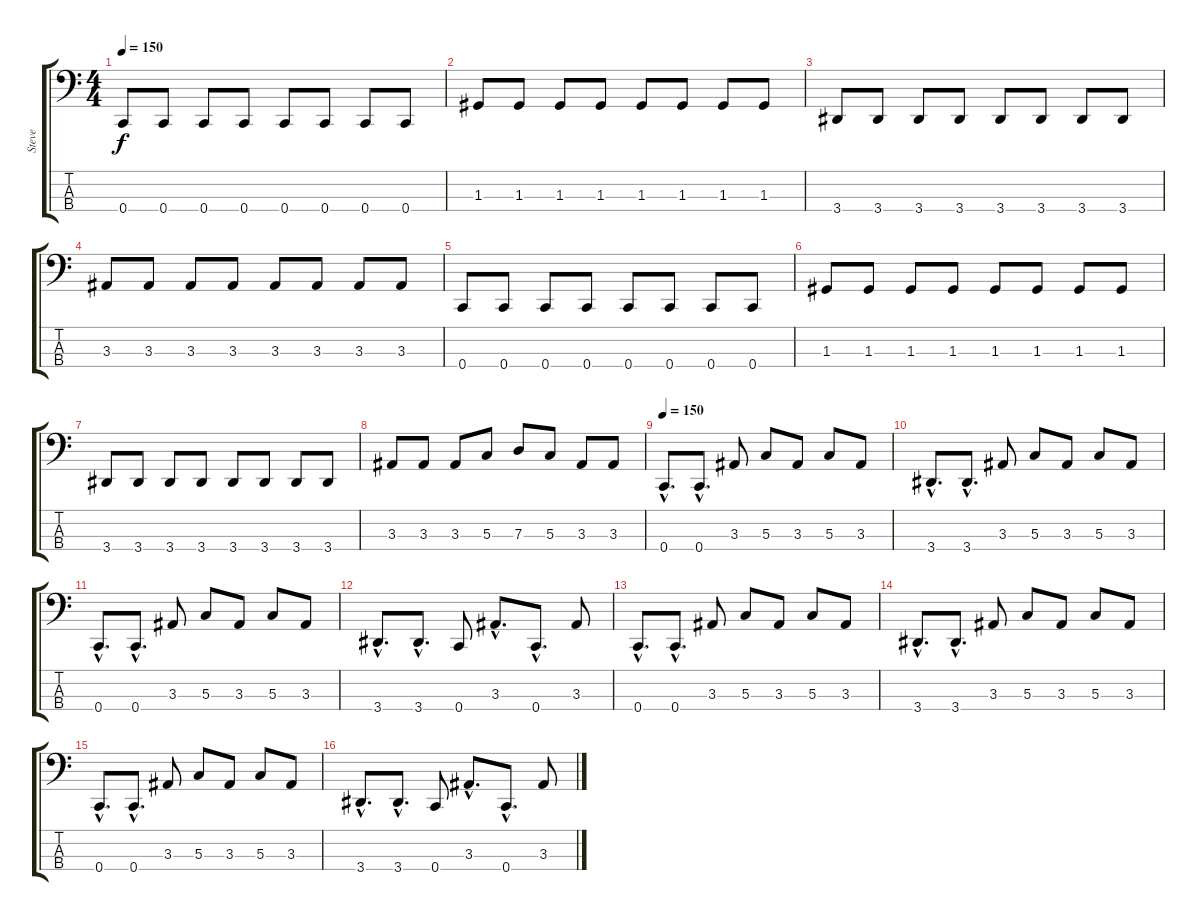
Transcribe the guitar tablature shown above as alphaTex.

\track ("Steve" "Steve") {instrument electricbassfinger}
\staff {score tabs}
\tuning (F2 C2 G1 C1) {hide}
\ts (4 4)
\tempo 150
\clef f4
\ks c
0.4.8{dy f} 0.4.8 0.4.8 0.4.8 0.4.8 0.4.8 0.4.8 0.4.8 |
1.3.8 1.3.8 1.3.8 1.3.8 1.3.8 1.3.8 1.3.8 1.3.8 |
3.4.8 3.4.8 3.4.8 3.4.8 3.4.8 3.4.8 3.4.8 3.4.8 |
3.3.8 3.3.8 3.3.8 3.3.8 3.3.8 3.3.8 3.3.8 3.3.8 |
0.4.8 0.4.8 0.4.8 0.4.8 0.4.8 0.4.8 0.4.8 0.4.8 |
1.3.8 1.3.8 1.3.8 1.3.8 1.3.8 1.3.8 1.3.8 1.3.8 |
3.4.8 3.4.8 3.4.8 3.4.8 3.4.8 3.4.8 3.4.8 3.4.8 |
3.3.8 3.3.8 3.3.8 5.3.8 7.3.8 5.3.8 3.3.8 3.3.8 |
\tempo 150
0.4{hac}.8{d} 0.4{hac}.8{d} 3.3.8 5.3.8 3.3.8 5.3.8 3.3.8 |
3.4{hac}.8{d} 3.4{hac}.8{d} 3.3.8 5.3.8 3.3.8 5.3.8 3.3.8 |
0.4{hac}.8{d} 0.4{hac}.8{d} 3.3.8 5.3.8 3.3.8 5.3.8 3.3.8 |
3.4{hac}.8{d} 3.4{hac}.8{d} 0.4.8 3.3{hac}.8{d} 0.4{hac}.8{d} 3.3.8 |
0.4{hac}.8{d} 0.4{hac}.8{d} 3.3.8 5.3.8 3.3.8 5.3.8 3.3.8 |
3.4{hac}.8{d} 3.4{hac}.8{d} 3.3.8 5.3.8 3.3.8 5.3.8 3.3.8 |
0.4{hac}.8{d} 0.4{hac}.8{d} 3.3.8 5.3.8 3.3.8 5.3.8 3.3.8 |
3.4{hac}.8{d} 3.4{hac}.8{d} 0.4.8 3.3{hac}.8{d} 0.4{hac}.8{d} 3.3.8
